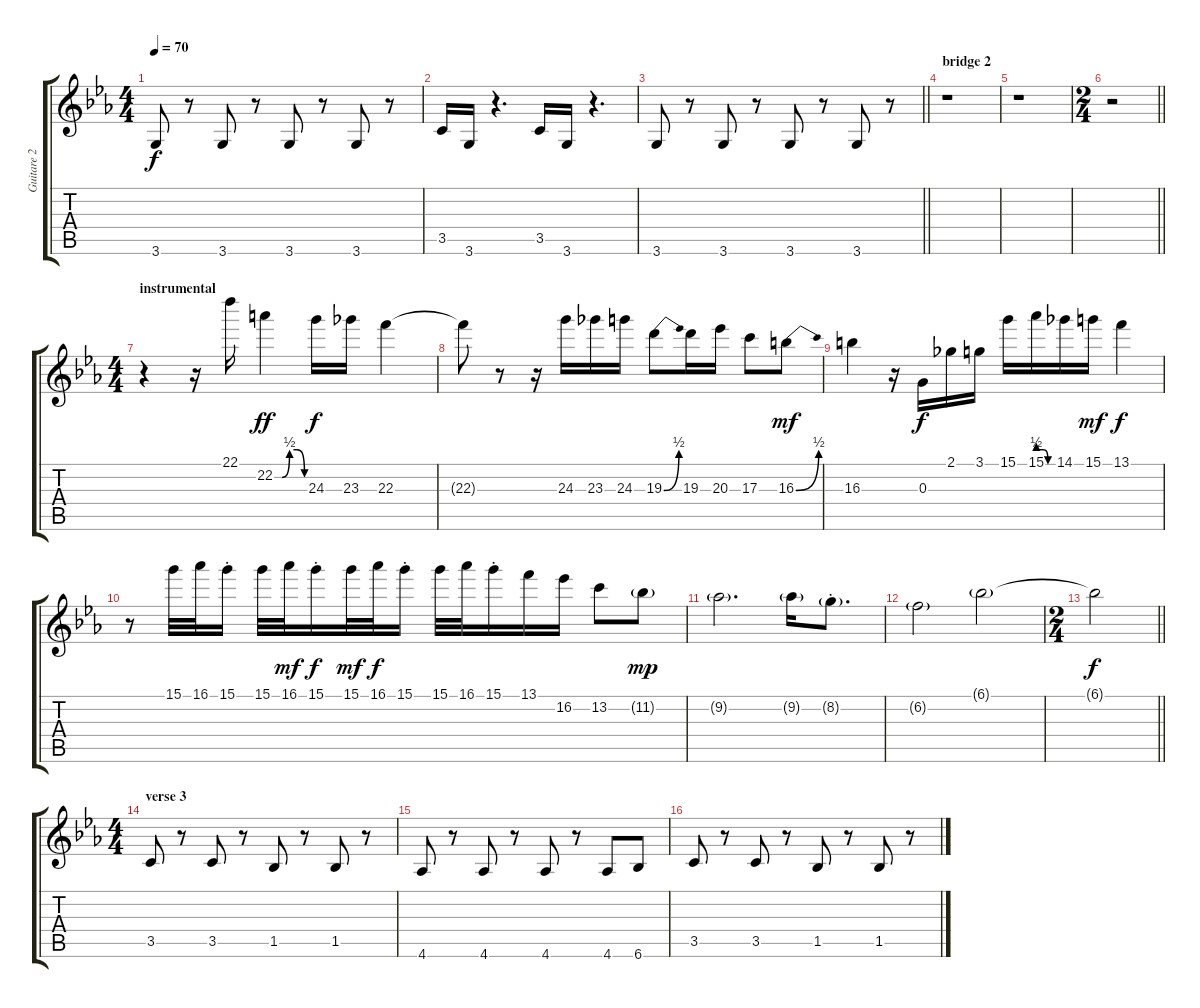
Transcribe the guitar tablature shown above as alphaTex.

\track ("Guitare 2 (Mickaël ou Dédé)" "Guitare 2 ") {instrument electricguitarjazz}
\staff {score tabs}
\tuning (E4 B3 G3 D3 A2 E2) {hide}
\ts (4 4)
\tempo 70
\clef g2
\ks eb
3.6.8{dy f} r.8 3.6.8 r.8 3.6.8 r.8 3.6.8 r.8 |
3.5.16 3.6.16 r.4{d} 3.5.16 3.6.16 r.4{d} |
\barLineRight lightlight
3.6.8 r.8 3.6.8 r.8 3.6.8 r.8 3.6.8 r.8 |
\section ("" "bridge 2")
r.1 |
r.1 |
\ts (2 4)
\barLineRight lightlight
r.2 |
\ts (4 4)
\section ("" "instrumental")
r.4 r.16 22.1.16 22.2{be (custom 0 0 15 0 30 2 45 2 60 0)}.4{dy ff} 24.3.16{dy f} 23.3.16 22.3.4 |
22.3{t}.8 r.8 r.16 24.3.16 23.3.16 24.3.16 19.3{be (bend 0 0 60 2)}.8 19.3.16 20.3.16 17.3.8 16.3{be (bend 0 0 60 2)}.8{dy mf} |
16.3.4 r.16 0.3.16{dy f} 2.1.16 3.1.16 15.1.16 15.1{be (custom 0 2 20 2 40 0 60 0)}.16 14.1.16 15.1.16{dy mf} 13.1.4{dy f} |
r.8 15.1.32 16.1.32 15.1{st}.16 15.1.32 16.1.32{dy mf} 15.1{st}.16{dy f} 15.1.32{dy mf} 16.1.32{dy f} 15.1{st}.16 15.1.32 16.1.32 15.1{st}.16 13.1.16 16.2.16 13.2.8 11.2{g}.8{dy mp} |
9.2{g}.2{d} 9.2{g}.16 8.2{g st}.8{d} |
6.2{g}.2 6.1{g}.2 |
\ts (2 4)
\barLineRight lightlight
6.1{t}.2{dy f} |
\ts (4 4)
\section ("" "verse 3")
3.5.8 r.8 3.5.8 r.8 1.5.8 r.8 1.5.8 r.8 |
4.6.8 r.8 4.6.8 r.8 4.6.8 r.8 4.6.8 6.6.8 |
3.5.8 r.8 3.5.8 r.8 1.5.8 r.8 1.5.8 r.8
